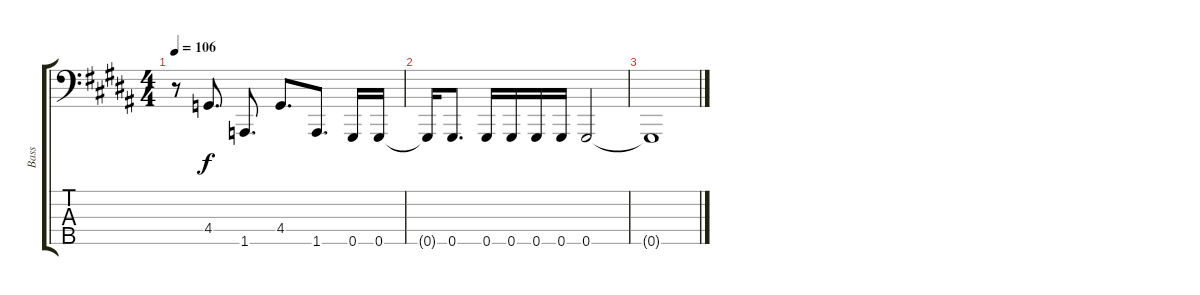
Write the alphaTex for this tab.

\track ("Bass" "Bass") {instrument electricbassfinger}
\staff {score tabs}
\tuning (F2 Db2 Ab1 Eb1 Ab0) {hide}
\ts (4 4)
\tempo 106
\clef f4
\ks g#minor
r.8{dy f} 4.4.8{d} 1.5.8{d} 4.4.8{d} 1.5.8{d} 0.5.16 0.5.16 |
0.5{t}.16 0.5.8{d} 0.5.16 0.5.16 0.5.16 0.5.16 0.5.2 |
0.5{t}.1
